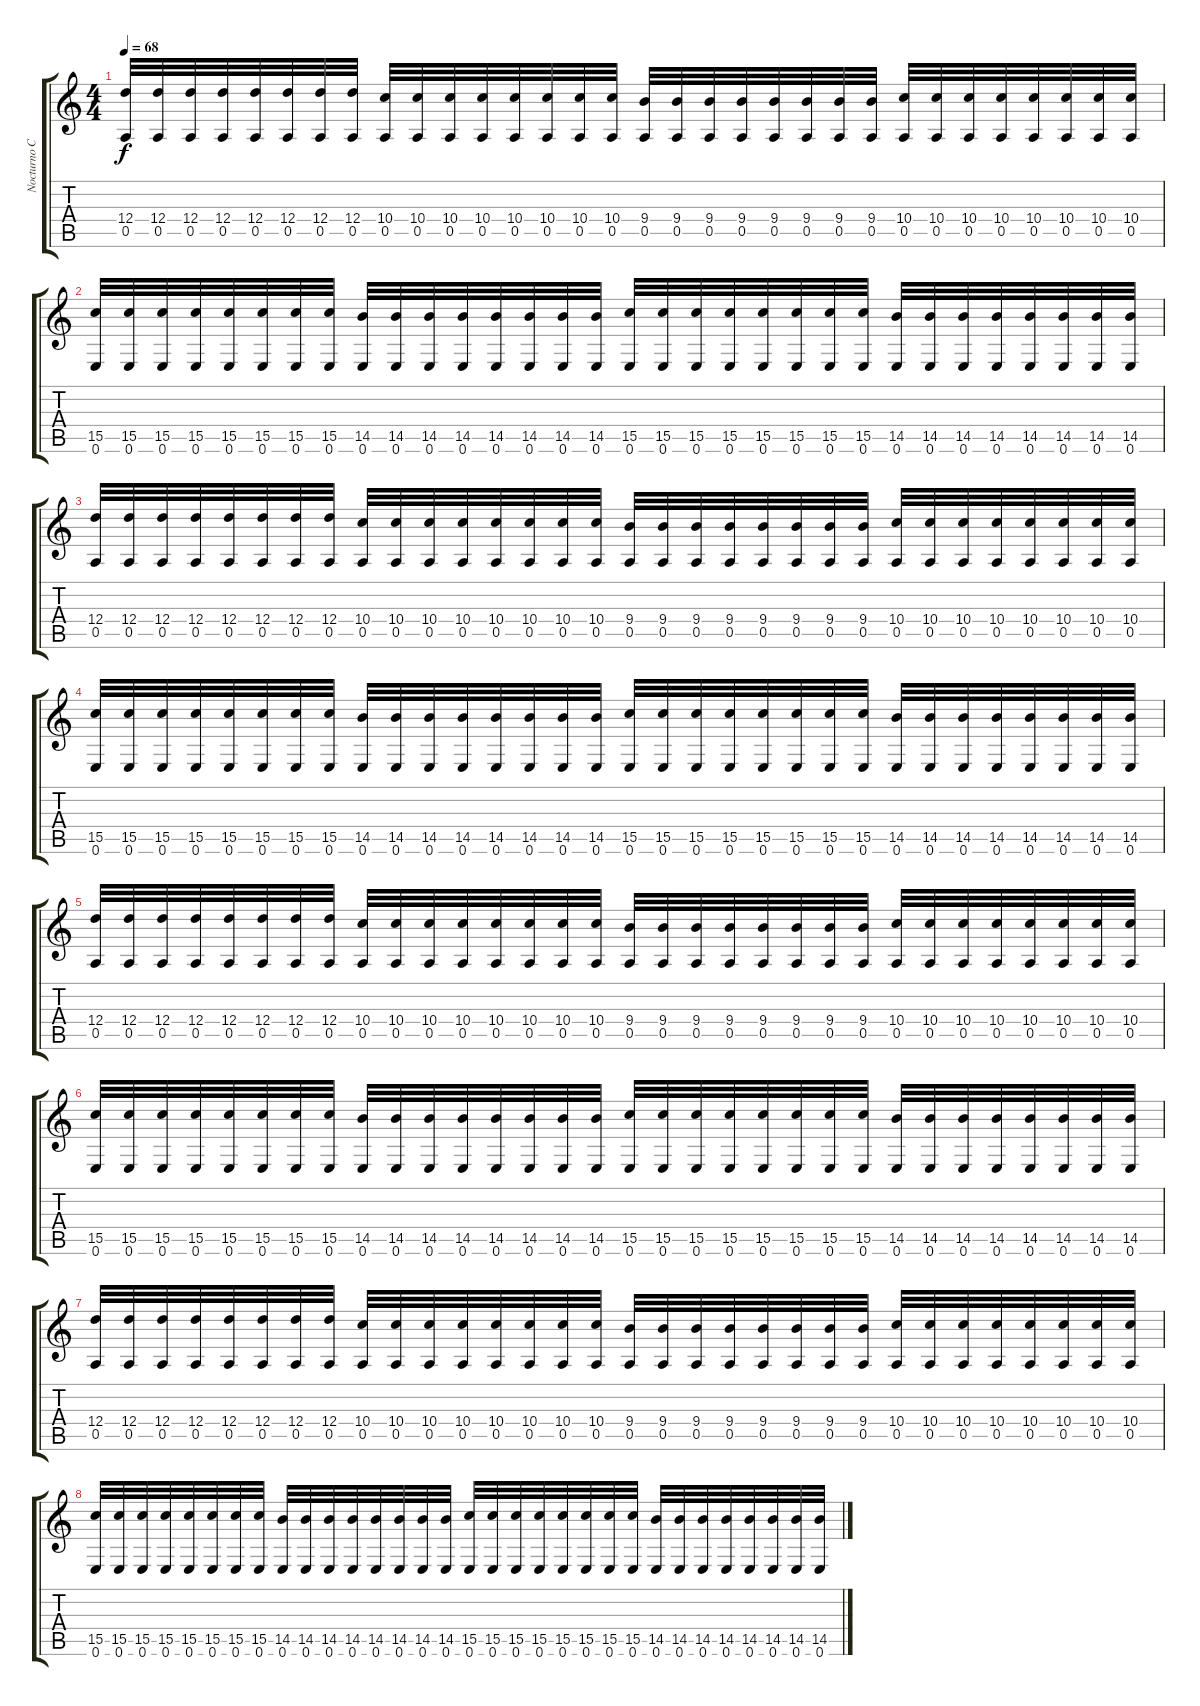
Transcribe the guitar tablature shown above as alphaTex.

\track ("Nocturno Culto" "Nocturno C") {instrument distortionguitar}
\staff {score tabs}
\tuning (E4 B3 G3 D3 A2 E2) {hide}
\ts (4 4)
\tempo 68
\clef g2
\ks c
(12.4 0.5).32{dy f} (12.4 0.5).32 (12.4 0.5).32 (12.4 0.5).32 (12.4 0.5).32 (12.4 0.5).32 (12.4 0.5).32 (12.4 0.5).32 (10.4 0.5).32 (10.4 0.5).32 (10.4 0.5).32 (10.4 0.5).32 (10.4 0.5).32 (10.4 0.5).32 (10.4 0.5).32 (10.4 0.5).32 (9.4 0.5).32 (9.4 0.5).32 (9.4 0.5).32 (9.4 0.5).32 (9.4 0.5).32 (9.4 0.5).32 (9.4 0.5).32 (9.4 0.5).32 (10.4 0.5).32 (10.4 0.5).32 (10.4 0.5).32 (10.4 0.5).32 (10.4 0.5).32 (10.4 0.5).32 (10.4 0.5).32 (10.4 0.5).32 |
(15.5 0.6).32 (15.5 0.6).32 (15.5 0.6).32 (15.5 0.6).32 (15.5 0.6).32 (15.5 0.6).32 (15.5 0.6).32 (15.5 0.6).32 (14.5 0.6).32 (14.5 0.6).32 (14.5 0.6).32 (14.5 0.6).32 (14.5 0.6).32 (14.5 0.6).32 (14.5 0.6).32 (14.5 0.6).32 (15.5 0.6).32 (15.5 0.6).32 (15.5 0.6).32 (15.5 0.6).32 (15.5 0.6).32 (15.5 0.6).32 (15.5 0.6).32 (15.5 0.6).32 (14.5 0.6).32 (14.5 0.6).32 (14.5 0.6).32 (14.5 0.6).32 (14.5 0.6).32 (14.5 0.6).32 (14.5 0.6).32 (14.5 0.6).32 |
(12.4 0.5).32 (12.4 0.5).32 (12.4 0.5).32 (12.4 0.5).32 (12.4 0.5).32 (12.4 0.5).32 (12.4 0.5).32 (12.4 0.5).32 (10.4 0.5).32 (10.4 0.5).32 (10.4 0.5).32 (10.4 0.5).32 (10.4 0.5).32 (10.4 0.5).32 (10.4 0.5).32 (10.4 0.5).32 (9.4 0.5).32 (9.4 0.5).32 (9.4 0.5).32 (9.4 0.5).32 (9.4 0.5).32 (9.4 0.5).32 (9.4 0.5).32 (9.4 0.5).32 (10.4 0.5).32 (10.4 0.5).32 (10.4 0.5).32 (10.4 0.5).32 (10.4 0.5).32 (10.4 0.5).32 (10.4 0.5).32 (10.4 0.5).32 |
(15.5 0.6).32 (15.5 0.6).32 (15.5 0.6).32 (15.5 0.6).32 (15.5 0.6).32 (15.5 0.6).32 (15.5 0.6).32 (15.5 0.6).32 (14.5 0.6).32 (14.5 0.6).32 (14.5 0.6).32 (14.5 0.6).32 (14.5 0.6).32 (14.5 0.6).32 (14.5 0.6).32 (14.5 0.6).32 (15.5 0.6).32 (15.5 0.6).32 (15.5 0.6).32 (15.5 0.6).32 (15.5 0.6).32 (15.5 0.6).32 (15.5 0.6).32 (15.5 0.6).32 (14.5 0.6).32 (14.5 0.6).32 (14.5 0.6).32 (14.5 0.6).32 (14.5 0.6).32 (14.5 0.6).32 (14.5 0.6).32 (14.5 0.6).32 |
(12.4 0.5).32 (12.4 0.5).32 (12.4 0.5).32 (12.4 0.5).32 (12.4 0.5).32 (12.4 0.5).32 (12.4 0.5).32 (12.4 0.5).32 (10.4 0.5).32 (10.4 0.5).32 (10.4 0.5).32 (10.4 0.5).32 (10.4 0.5).32 (10.4 0.5).32 (10.4 0.5).32 (10.4 0.5).32 (9.4 0.5).32 (9.4 0.5).32 (9.4 0.5).32 (9.4 0.5).32 (9.4 0.5).32 (9.4 0.5).32 (9.4 0.5).32 (9.4 0.5).32 (10.4 0.5).32 (10.4 0.5).32 (10.4 0.5).32 (10.4 0.5).32 (10.4 0.5).32 (10.4 0.5).32 (10.4 0.5).32 (10.4 0.5).32 |
(15.5 0.6).32 (15.5 0.6).32 (15.5 0.6).32 (15.5 0.6).32 (15.5 0.6).32 (15.5 0.6).32 (15.5 0.6).32 (15.5 0.6).32 (14.5 0.6).32 (14.5 0.6).32 (14.5 0.6).32 (14.5 0.6).32 (14.5 0.6).32 (14.5 0.6).32 (14.5 0.6).32 (14.5 0.6).32 (15.5 0.6).32 (15.5 0.6).32 (15.5 0.6).32 (15.5 0.6).32 (15.5 0.6).32 (15.5 0.6).32 (15.5 0.6).32 (15.5 0.6).32 (14.5 0.6).32 (14.5 0.6).32 (14.5 0.6).32 (14.5 0.6).32 (14.5 0.6).32 (14.5 0.6).32 (14.5 0.6).32 (14.5 0.6).32 |
(12.4 0.5).32 (12.4 0.5).32 (12.4 0.5).32 (12.4 0.5).32 (12.4 0.5).32 (12.4 0.5).32 (12.4 0.5).32 (12.4 0.5).32 (10.4 0.5).32 (10.4 0.5).32 (10.4 0.5).32 (10.4 0.5).32 (10.4 0.5).32 (10.4 0.5).32 (10.4 0.5).32 (10.4 0.5).32 (9.4 0.5).32 (9.4 0.5).32 (9.4 0.5).32 (9.4 0.5).32 (9.4 0.5).32 (9.4 0.5).32 (9.4 0.5).32 (9.4 0.5).32 (10.4 0.5).32 (10.4 0.5).32 (10.4 0.5).32 (10.4 0.5).32 (10.4 0.5).32 (10.4 0.5).32 (10.4 0.5).32 (10.4 0.5).32 |
(15.5 0.6).32 (15.5 0.6).32 (15.5 0.6).32 (15.5 0.6).32 (15.5 0.6).32 (15.5 0.6).32 (15.5 0.6).32 (15.5 0.6).32 (14.5 0.6).32 (14.5 0.6).32 (14.5 0.6).32 (14.5 0.6).32 (14.5 0.6).32 (14.5 0.6).32 (14.5 0.6).32 (14.5 0.6).32 (15.5 0.6).32 (15.5 0.6).32 (15.5 0.6).32 (15.5 0.6).32 (15.5 0.6).32 (15.5 0.6).32 (15.5 0.6).32 (15.5 0.6).32 (14.5 0.6).32 (14.5 0.6).32 (14.5 0.6).32 (14.5 0.6).32 (14.5 0.6).32 (14.5 0.6).32 (14.5 0.6).32 (14.5 0.6).32
